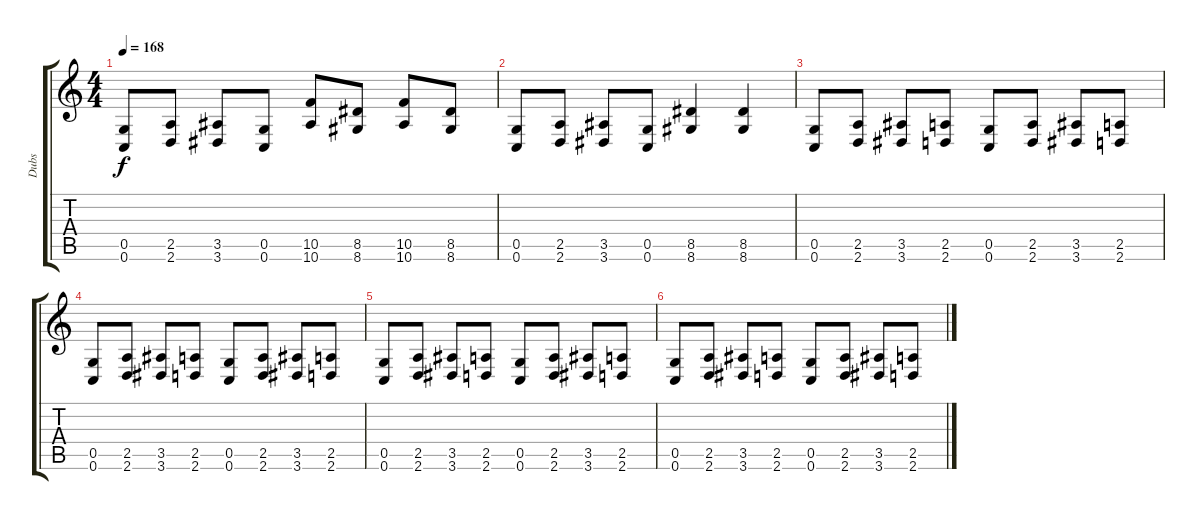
\track ("Dubs" "Dubs") {instrument distortionguitar}
\staff {score tabs}
\tuning (D4 A3 F3 C3 G2 C2) {hide}
\ts (4 4)
\tempo 168
\clef g2
\ks c
(0.5 0.6).8{dy f} (2.5 2.6).8 (3.5 3.6).8 (0.5 0.6).8 (10.5 10.6).8 (8.5 8.6).8 (10.5 10.6).8 (8.5 8.6).8 |
(0.5 0.6).8 (2.5 2.6).8 (3.5 3.6).8 (0.5 0.6).8 (8.5 8.6).4 (8.5 8.6).4 |
(0.5 0.6).8 (2.5 2.6).8 (3.5 3.6).8 (2.5 2.6).8 (0.5 0.6).8 (2.5 2.6).8 (3.5 3.6).8 (2.5 2.6).8 |
(0.5 0.6).8 (2.5 2.6).8 (3.5 3.6).8 (2.5 2.6).8 (0.5 0.6).8 (2.5 2.6).8 (3.5 3.6).8 (2.5 2.6).8 |
(0.5 0.6).8 (2.5 2.6).8 (3.5 3.6).8 (2.5 2.6).8 (0.5 0.6).8 (2.5 2.6).8 (3.5 3.6).8 (2.5 2.6).8 |
(0.5 0.6).8 (2.5 2.6).8 (3.5 3.6).8 (2.5 2.6).8 (0.5 0.6).8 (2.5 2.6).8 (3.5 3.6).8 (2.5 2.6).8
